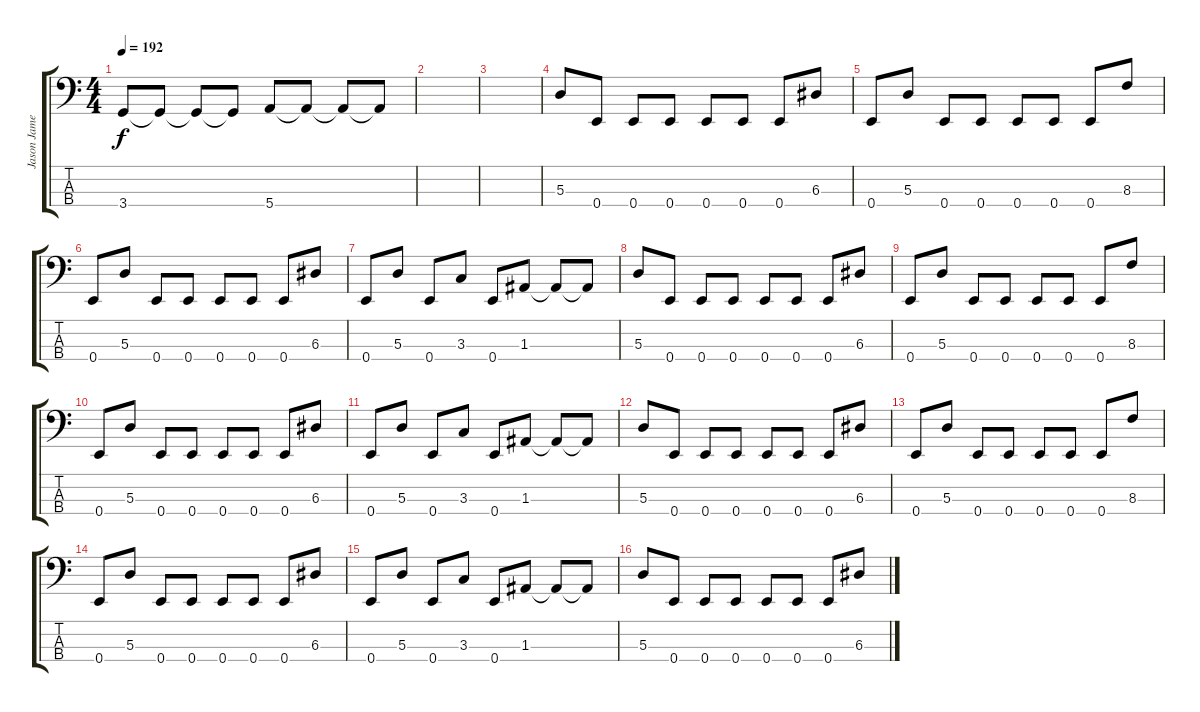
\track ("Jason James" "Jason Jame") {instrument electricbassfinger}
\staff {score tabs}
\tuning (G2 D2 A1 E1) {hide}
\ts (4 4)
\tempo 192
\clef f4
\ks c
3.4{t}.8{dy f} 3.4{t}.8 3.4{t}.8 3.4{t}.8 5.4.8 5.4{t}.8 5.4{t}.8 5.4{t}.8 |
|
|
5.3.8 0.4.8 0.4.8 0.4.8 0.4.8 0.4.8 0.4.8 6.3.8 |
0.4.8 5.3.8 0.4.8 0.4.8 0.4.8 0.4.8 0.4.8 8.3.8 |
0.4.8 5.3.8 0.4.8 0.4.8 0.4.8 0.4.8 0.4.8 6.3.8 |
0.4.8 5.3.8 0.4.8 3.3.8 0.4.8 1.3.8 1.3{t}.8 1.3{t}.8 |
5.3.8 0.4.8 0.4.8 0.4.8 0.4.8 0.4.8 0.4.8 6.3.8 |
0.4.8 5.3.8 0.4.8 0.4.8 0.4.8 0.4.8 0.4.8 8.3.8 |
0.4.8 5.3.8 0.4.8 0.4.8 0.4.8 0.4.8 0.4.8 6.3.8 |
0.4.8 5.3.8 0.4.8 3.3.8 0.4.8 1.3.8 1.3{t}.8 1.3{t}.8 |
5.3.8 0.4.8 0.4.8 0.4.8 0.4.8 0.4.8 0.4.8 6.3.8 |
0.4.8 5.3.8 0.4.8 0.4.8 0.4.8 0.4.8 0.4.8 8.3.8 |
0.4.8 5.3.8 0.4.8 0.4.8 0.4.8 0.4.8 0.4.8 6.3.8 |
0.4.8 5.3.8 0.4.8 3.3.8 0.4.8 1.3.8 1.3{t}.8 1.3{t}.8 |
5.3.8 0.4.8 0.4.8 0.4.8 0.4.8 0.4.8 0.4.8 6.3.8
